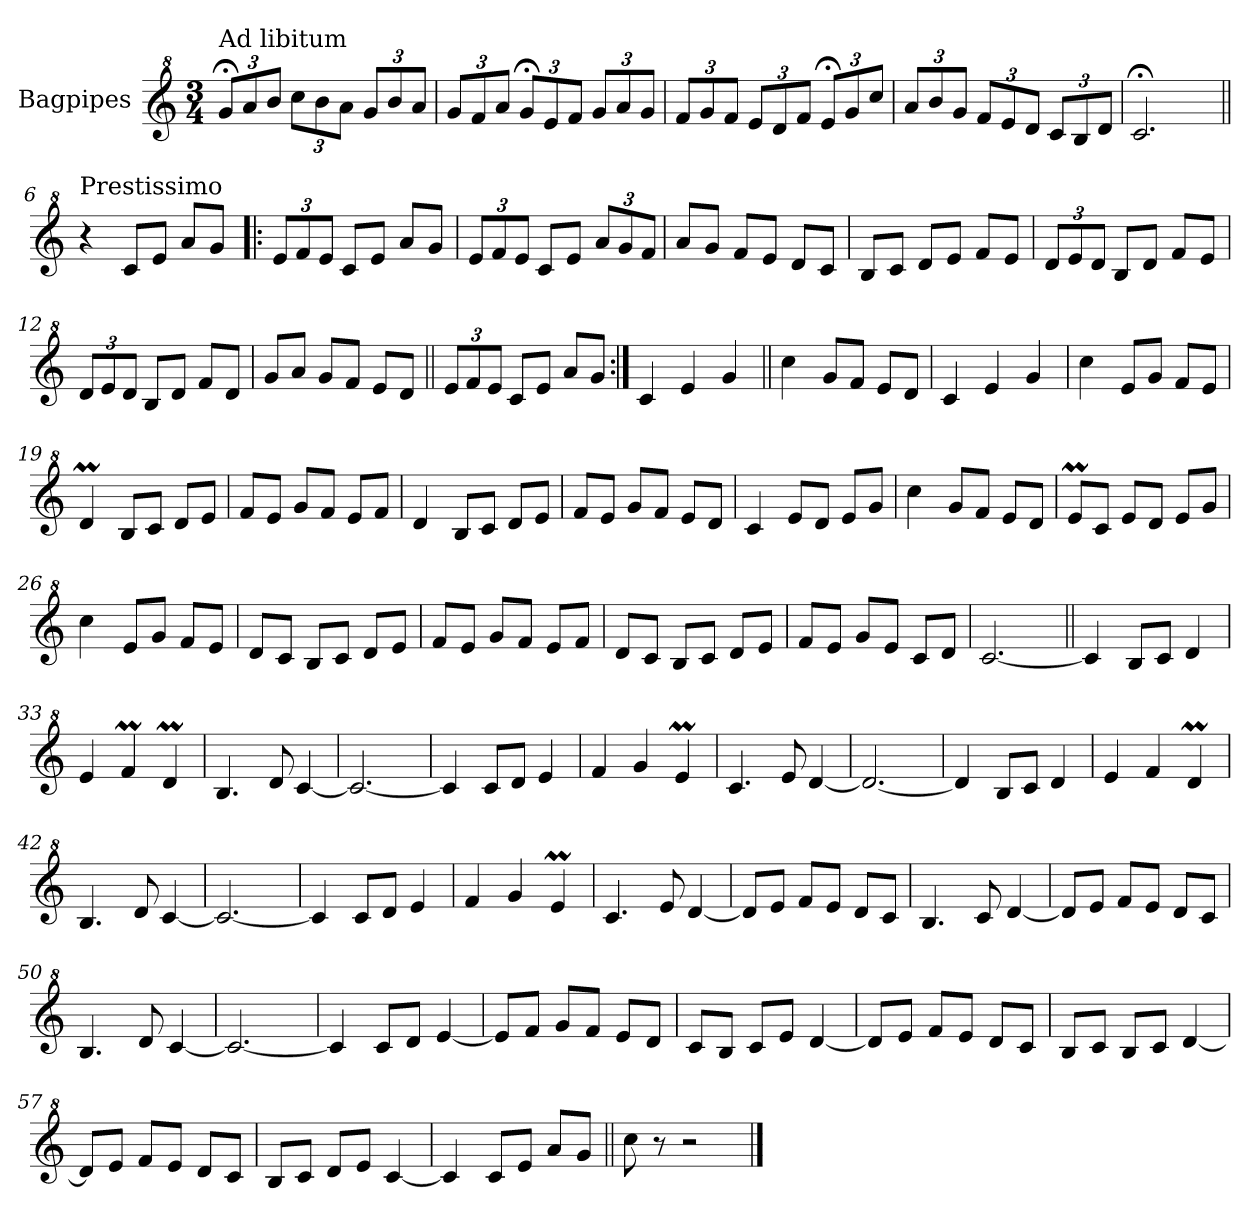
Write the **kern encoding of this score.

**kern
*part1
*staff1
*I"Bagpipes
*I'Bag
*clefG^2
*k[]
*C:
*M3/4
*Xbrackettup
=1
!LO:TX:a:t=Ad libitum
12gg;</L
12aa/
12bb/J
12ccc\L
12bb\
12aa\J
12gg/L
12bb/
12aa/J
=2
12gg/L
12ff/
12aa/J
12gg;</L
12ee/
12ff/J
12gg/L
12aa/
12gg/J
=3
12ff/L
12gg/
12ff/J
12ee/L
12dd/
12ff/J
12ee;</L
12gg/
12ccc/J
=4
12aa/L
12bb/
12gg/J
12ff/L
12ee/
12dd/J
12cc/L
12b/
12dd/J
=5
2.cc;</
!!LO:LB:g=z
=6||
!LO:TX:a:t=Prestissimo
4r
8cc/L
8ee/J
8aa/L
8gg/J
=7!|:
12ee/L
12ff/
12ee/J
8cc/L
8ee/J
8aa/L
8gg/J
=8
12ee/L
12ff/
12ee/J
8cc/L
8ee/J
12aa/L
12gg/
12ff/J
=9
8aa/L
8gg/J
8ff/L
8ee/J
8dd/L
8cc/J
=10
8b/L
8cc/J
8dd/L
8ee/J
8ff/L
8ee/J
=11
12dd/L
12ee/
12dd/J
8b/L
8dd/J
8ff/L
8ee/J
!!LO:LB:g=z
=12
12dd/L
12ee/
12dd/J
8b/L
8dd/J
8ff/L
8dd/J
=13
8gg/L
8aa/J
8gg/L
8ff/J
8ee/L
8dd/J
=14||
12ee/L
12ff/
12ee/J
8cc/L
8ee/J
8aa/L
8gg/J
=15:|!
4cc/
4ee/
4gg/
=16||
4ccc\
8gg/L
8ff/J
8ee/L
8dd/J
=17
4cc/
4ee/
4gg/
=18
4ccc\
8ee/L
8gg/J
8ff/L
8ee/J
!!LO:LB:g=z
=19
4ddM/
8b/L
8cc/J
8dd/L
8ee/J
=20
8ff/L
8ee/J
8gg/L
8ff/J
8ee/L
8ff/J
=21
4dd/
8b/L
8cc/J
8dd/L
8ee/J
=22
8ff/L
8ee/J
8gg/L
8ff/J
8ee/L
8dd/J
=23
4cc/
8ee/L
8dd/J
8ee/L
8gg/J
=24
4ccc\
8gg/L
8ff/J
8ee/L
8dd/J
=25
8eem/L
8cc/J
8ee/L
8dd/J
8ee/L
8gg/J
!!LO:LB:g=z
=26
4ccc\
8ee/L
8gg/J
8ff/L
8ee/J
=27
8dd/L
8cc/J
8b/L
8cc/J
8dd/L
8ee/J
=28
8ff/L
8ee/J
8gg/L
8ff/J
8ee/L
8ff/J
=29
8dd/L
8cc/J
8b/L
8cc/J
8dd/L
8ee/J
=30
8ff/L
8ee/J
8gg/L
8ee/J
8cc/L
8dd/J
=31
[2.cc/
=32||
4cc/]
8b/L
8cc/J
4dd/
=33
4ee/
4ffM/
4ddM/
!!LO:LB:g=z
=34
4.b/
8dd/
[4cc/
=35
2.cc/_
=36
4cc/]
8cc/L
8dd/J
4ee/
=37
4ff/
4gg/
4eem/
=38
4.cc/
8ee/
[4dd/
=39
2.dd/_
=40
4dd/]
8b/L
8cc/J
4dd/
=41
4ee/
4ff/
4ddM/
=42
4.b/
8dd/
[4cc/
=43
2.cc/_
=44
4cc/]
8cc/L
8dd/J
4ee/
!!LO:LB:g=z
=45
4ff/
4gg/
4eem/
=46
4.cc/
8ee/
[4dd/
=47
8dd/L]
8ee/J
8ff/L
8ee/J
8dd/L
8cc/J
=48
4.b/
8cc/
[4dd/
=49
8dd/L]
8ee/J
8ff/L
8ee/J
8dd/L
8cc/J
=50
4.b/
8dd/
[4cc/
=51
2.cc/_
=52
4cc/]
8cc/L
8dd/J
[4ee/
=53
8ee/L]
8ff/J
8gg/L
8ff/J
8ee/L
8dd/J
!!LO:LB:g=z
=54
8cc/L
8b/J
8cc/L
8ee/J
[4dd/
=55
8dd/L]
8ee/J
8ff/L
8ee/J
8dd/L
8cc/J
=56
8b/L
8cc/J
8b/L
8cc/J
[4dd/
=57
8dd/L]
8ee/J
8ff/L
8ee/J
8dd/L
8cc/J
=58
8b/L
8cc/J
8dd/L
8ee/J
[4cc/
=59
4cc/]
8cc/L
8ee/J
8aa/L
8gg/J
=60||
8ccc\
8r
2r
==
*-
